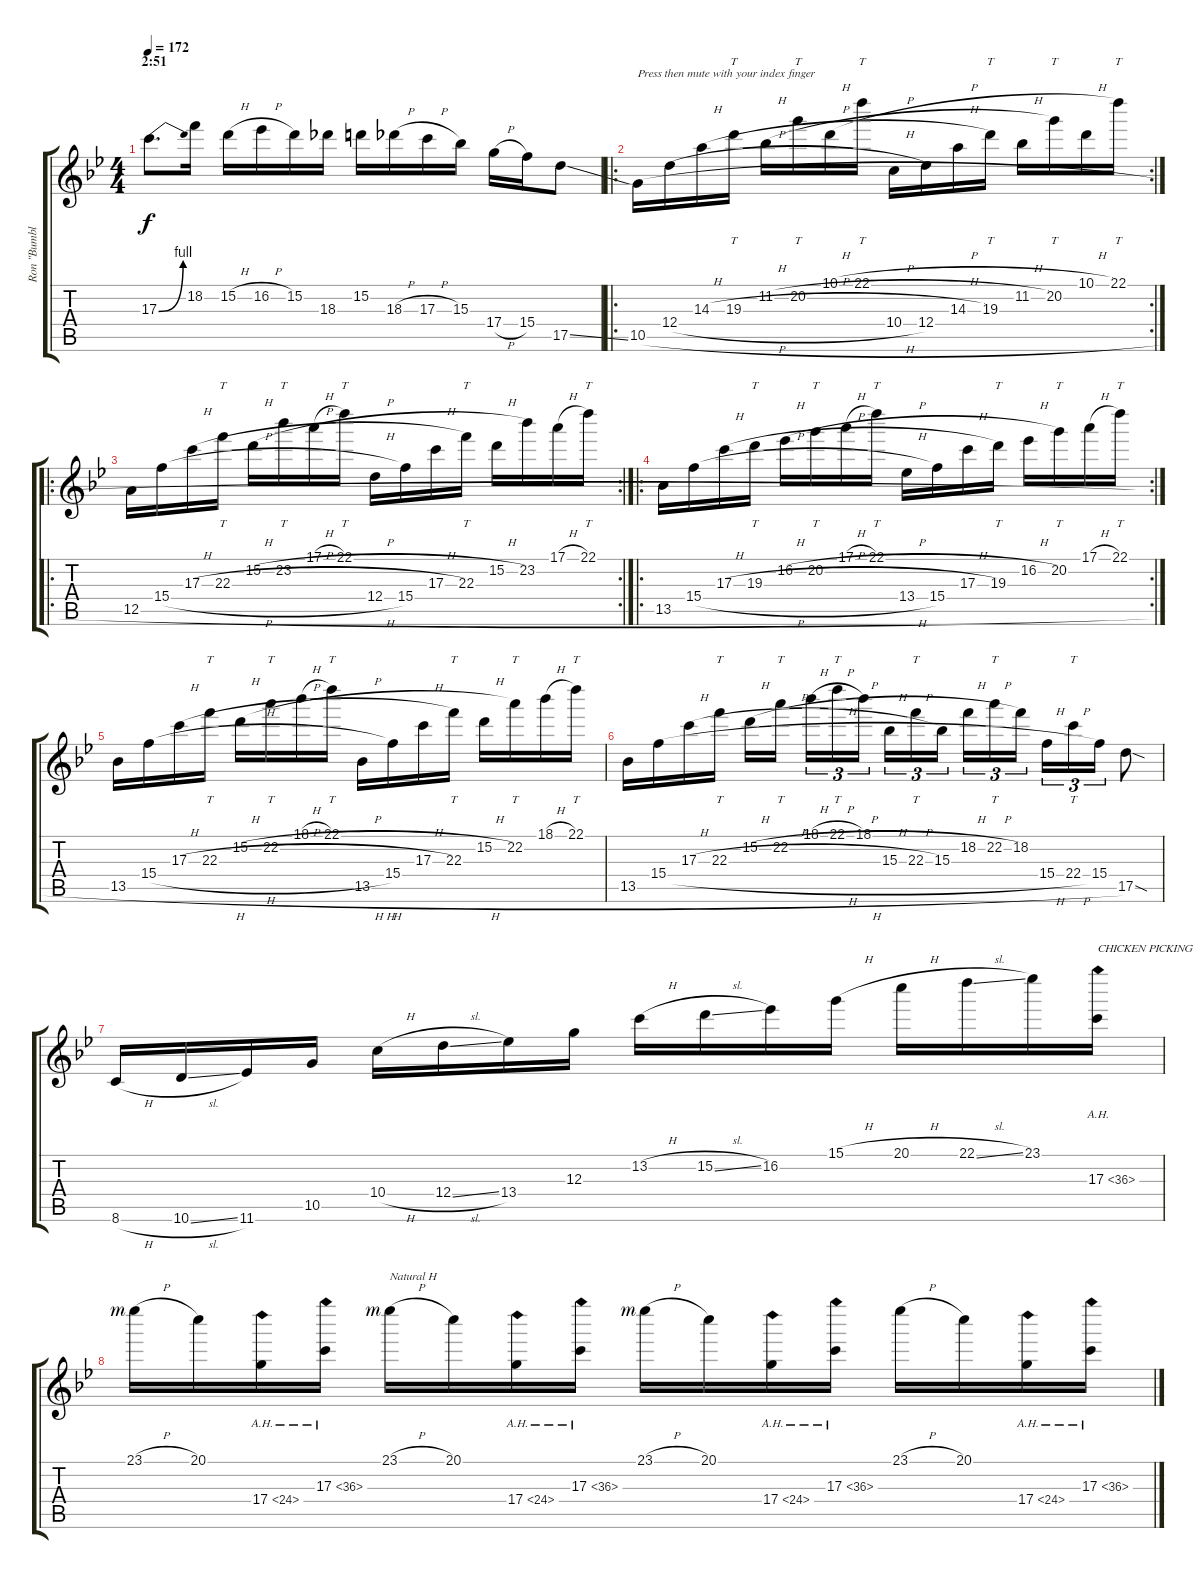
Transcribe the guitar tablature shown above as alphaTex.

\track ("Ron \"Bumblefoot\" Thal" "Ron \"Bumbl") {instrument overdrivenguitar}
\staff {score tabs}
\tuning (E4 B3 G3 D3 A2 E2) {hide}
\ts (4 4)
\section ("" "2:51")
\tempo 172
\clef g2
\ks gminor
17.3{be (bend 0 0 60 4)}.8{d dy f instrument overdrivenguitar} 18.2.16 15.2{h}.16 16.2{h}.16 15.2.16 18.3.16 15.2.16 18.3{h}.16 17.3{h}.16 15.3.16 17.4{h}.16 15.4.16 17.5{ss}.8 |
\ro
\rc 2
10.5{h}.16{txt "Press then mute with your index finger"} 12.4{h}.16 14.3{h}.16 19.3{h}.16{tt} 11.2{h}.16 20.2{h}.16{tt} 10.1{h}.16 22.1{h}.16{tt} 10.4{h}.16 12.4.16 14.3{h}.16 19.3.16{tt} 11.2{h}.16 20.2.16{tt} 10.1{h}.16 22.1.16{tt} |
\ro
\rc 2
12.5{h}.16 15.4{h}.16 17.3{h}.16 22.3{h}.16{tt} 15.2{h}.16 23.2{h}.16{tt} 17.1{h}.16 22.1.16{tt} 12.4{h}.16 15.4.16 17.3{h}.16 22.3.16{tt} 15.2{h}.16 23.2.16 17.1{h}.16 22.1.16{tt} |
\ro
\rc 2
13.5{h}.16 15.4{h}.16 17.3{h}.16 19.3{h}.16{tt} 16.2{h}.16 20.2{h}.16{tt} 17.1{h}.16 22.1.16{tt} 13.4{h}.16 15.4.16 17.3{h}.16 19.3.16{tt} 16.2{h}.16 20.2.16{tt} 17.1{h}.16 22.1.16{tt} |
13.5{h}.16 15.4{h}.16 17.3{h}.16 22.3{h}.16{tt} 15.2{h}.16 22.2{h}.16{tt} 18.1{h}.16 22.1.16{tt} 13.5{h}.16 15.4.16 17.3{h}.16 22.3.16{tt} 15.2{h}.16 22.2.16{tt} 18.1{h}.16 22.1.16{tt} |
13.5{h}.16 15.4{h}.16 17.3{h}.16 22.3{h}.16{tt} 15.2{h}.16 22.2{h}.16{tt beam splitsecondary} 18.1{h}.16{tu (3 2)} 22.1{h}.16{tt tu (3 2)} 18.1.16{tu (3 2)} 15.3{h}.16{tu (3 2)} 22.3{h}.16{tt tu (3 2)} 15.3.16{tu (3 2) beam splitsecondary} 18.2{h}.16{tu (3 2)} 22.2{h}.16{tt tu (3 2)} 18.2.16{tu (3 2)} 15.4{h}.16{tu (3 2)} 22.4{h}.16{tt tu (3 2)} 15.4.16{tu (3 2)} 17.5{sod}.8 |
8.6{h}.16 10.6{sl}.16 11.6.16 10.5.16 10.4{h}.16 12.4{sl}.16 13.4.16 12.3.16 13.2{h}.16 15.2{sl}.16 16.2.16 15.1{h}.16 20.1{h}.16 22.1{sl}.16 23.1.16 17.3{ah 19}.16{txt "CHICKEN PICKING    with"} |
23.1{h rf 3}.16 20.1.16 17.4{ah 7}.16 17.3{ah 19}.16 23.1{h rf 3}.16{txt "Natural H"} 20.1.16 17.4{ah 7}.16 17.3{ah 19}.16 23.1{h rf 3}.16 20.1.16 17.4{ah 7}.16 17.3{ah 19}.16 23.1{h}.16 20.1.16 17.4{ah 7}.16 17.3{ah 19}.16
